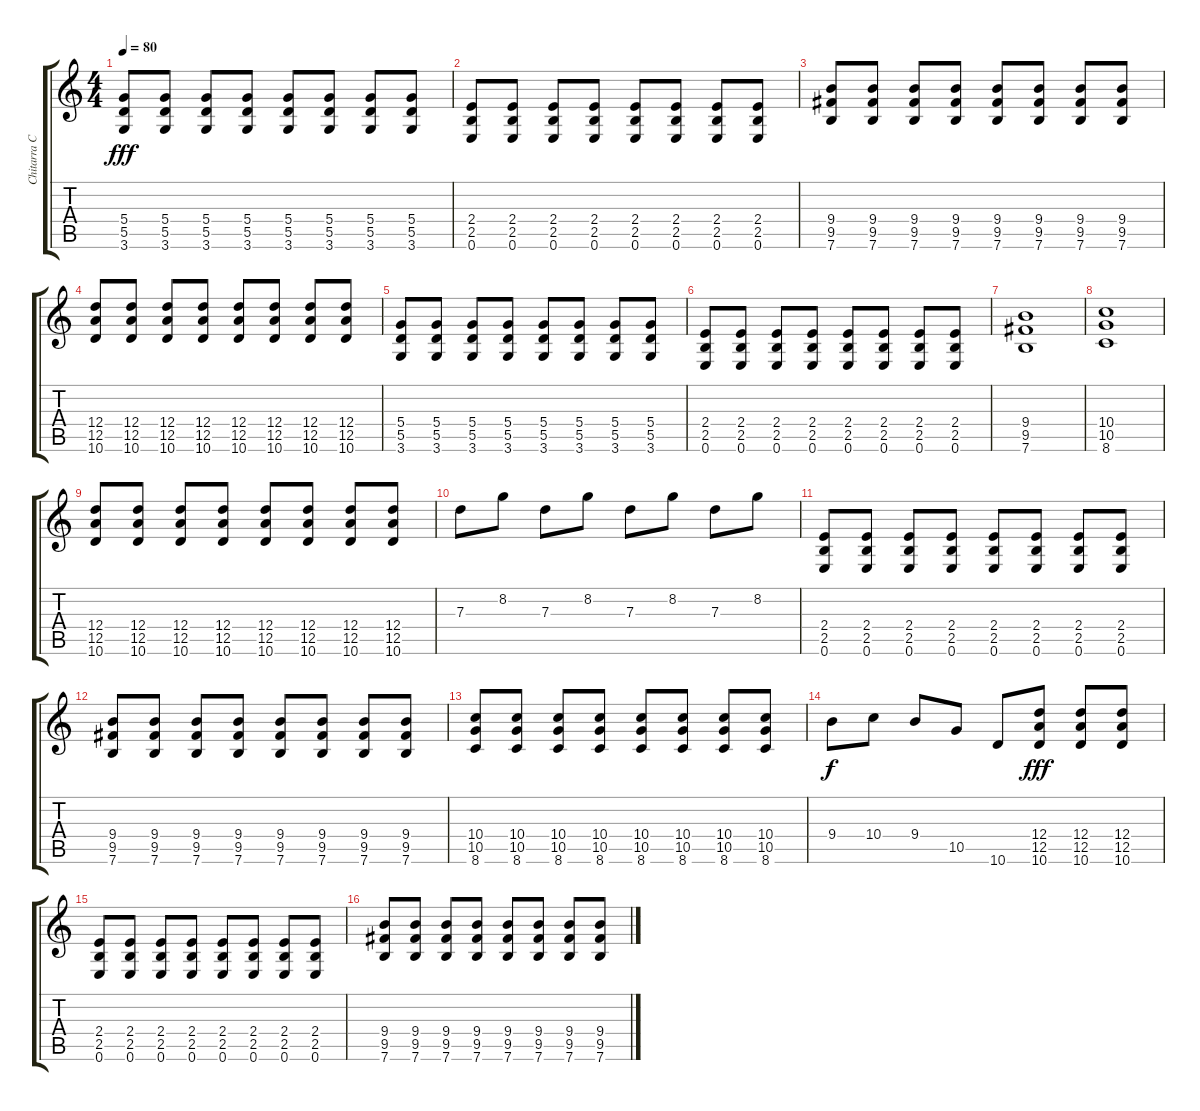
\track ("Chitarra Chorus" "Chitarra C") {instrument distortionguitar}
\staff {score tabs}
\tuning (E4 B3 G3 D3 A2 E2) {hide}
\ts (4 4)
\tempo 80
\clef g2
\ks c
(5.4 5.5 3.6).8{dy fff} (5.4 5.5 3.6).8 (5.4 5.5 3.6).8 (5.4 5.5 3.6).8 (5.4 5.5 3.6).8 (5.4 5.5 3.6).8 (5.4 5.5 3.6).8 (5.4 5.5 3.6).8 |
(2.4 2.5 0.6).8 (2.4 2.5 0.6).8 (2.4 2.5 0.6).8 (2.4 2.5 0.6).8 (2.4 2.5 0.6).8 (2.4 2.5 0.6).8 (2.4 2.5 0.6).8 (2.4 2.5 0.6).8 |
(9.4 9.5 7.6).8 (9.4 9.5 7.6).8 (9.4 9.5 7.6).8 (9.4 9.5 7.6).8 (9.4 9.5 7.6).8 (9.4 9.5 7.6).8 (9.4 9.5 7.6).8 (9.4 9.5 7.6).8 |
(12.4 12.5 10.6).8 (12.4 12.5 10.6).8 (12.4 12.5 10.6).8 (12.4 12.5 10.6).8 (12.4 12.5 10.6).8 (12.4 12.5 10.6).8 (12.4 12.5 10.6).8 (12.4 12.5 10.6).8 |
(5.4 5.5 3.6).8 (5.4 5.5 3.6).8 (5.4 5.5 3.6).8 (5.4 5.5 3.6).8 (5.4 5.5 3.6).8 (5.4 5.5 3.6).8 (5.4 5.5 3.6).8 (5.4 5.5 3.6).8 |
(2.4 2.5 0.6).8 (2.4 2.5 0.6).8 (2.4 2.5 0.6).8 (2.4 2.5 0.6).8 (2.4 2.5 0.6).8 (2.4 2.5 0.6).8 (2.4 2.5 0.6).8 (2.4 2.5 0.6).8 |
(9.4 9.5 7.6).1 |
(10.4 10.5 8.6).1{volume 11} |
(12.4 12.5 10.6).8 (12.4 12.5 10.6).8 (12.4 12.5 10.6).8 (12.4 12.5 10.6).8 (12.4 12.5 10.6).8 (12.4 12.5 10.6).8 (12.4 12.5 10.6).8 (12.4 12.5 10.6).8 |
7.3.8 8.2.8 7.3.8 8.2.8 7.3.8 8.2.8 7.3.8 8.2.8 |
(2.4 2.5 0.6).8 (2.4 2.5 0.6).8 (2.4 2.5 0.6).8 (2.4 2.5 0.6).8 (2.4 2.5 0.6).8 (2.4 2.5 0.6).8 (2.4 2.5 0.6).8 (2.4 2.5 0.6).8 |
(9.4 9.5 7.6).8 (9.4 9.5 7.6).8 (9.4 9.5 7.6).8 (9.4 9.5 7.6).8 (9.4 9.5 7.6).8 (9.4 9.5 7.6).8 (9.4 9.5 7.6).8 (9.4 9.5 7.6).8 |
(10.4 10.5 8.6).8 (10.4 10.5 8.6).8 (10.4 10.5 8.6).8 (10.4 10.5 8.6).8 (10.4 10.5 8.6).8 (10.4 10.5 8.6).8 (10.4 10.5 8.6).8 (10.4 10.5 8.6).8 |
9.4.8{dy f} 10.4.8 9.4.8 10.5.8 10.6.8 (12.4 12.5 10.6).8{dy fff} (12.4 12.5 10.6).8 (12.4 12.5 10.6).8 |
(2.4 2.5 0.6).8 (2.4 2.5 0.6).8 (2.4 2.5 0.6).8 (2.4 2.5 0.6).8 (2.4 2.5 0.6).8 (2.4 2.5 0.6).8 (2.4 2.5 0.6).8 (2.4 2.5 0.6).8 |
(9.4 9.5 7.6).8 (9.4 9.5 7.6).8 (9.4 9.5 7.6).8 (9.4 9.5 7.6).8 (9.4 9.5 7.6).8 (9.4 9.5 7.6).8 (9.4 9.5 7.6).8 (9.4 9.5 7.6).8
